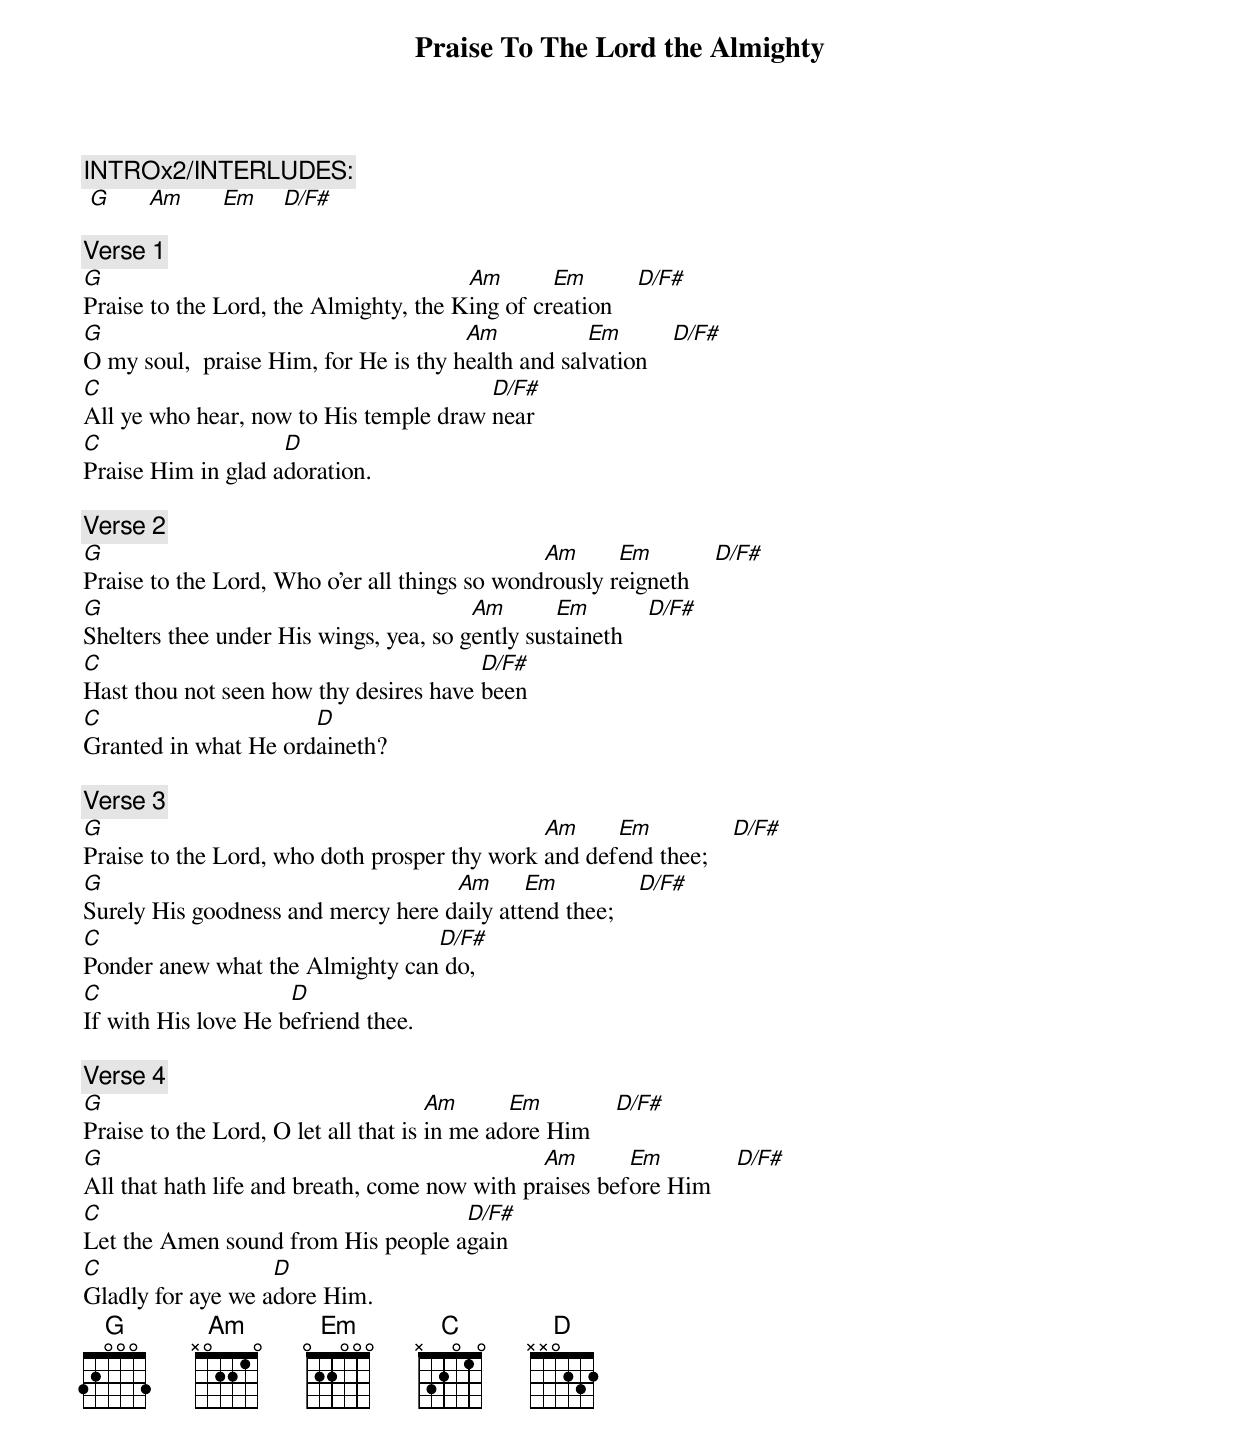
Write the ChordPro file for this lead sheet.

{title:Praise To The Lord the Almighty}
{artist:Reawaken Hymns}
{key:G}

{comment:INTROx2/INTERLUDES:}
 [G]      [Am]      [Em]    [D/F#]

{comment:Verse 1}
[G]Praise to the Lord, the Almighty, the K[Am]ing of cr[Em]eation    [D/F#]
[G]O my soul,  praise Him, for He is thy h[Am]ealth and sal[Em]vation    [D/F#]
[C]All ye who hear, now to His temple draw [D/F#]near
[C]Praise Him in glad a[D]doration.

{comment:Verse 2}
[G]Praise to the Lord, Who o’er all things so wond[Am]rously r[Em]eigneth    [D/F#]
[G]Shelters thee under His wings, yea, so g[Am]ently sus[Em]taineth    [D/F#]
[C]Hast thou not seen how thy desires have [D/F#]been
[C]Granted in what He ord[D]aineth?

{comment:Verse 3}
[G]Praise to the Lord, who doth prosper thy work [Am]and def[Em]end thee;    [D/F#]
[G]Surely His goodness and mercy here d[Am]aily att[Em]end thee;    [D/F#]
[C]Ponder anew what the Almighty can[D/F#] do,
[C]If with His love He b[D]efriend thee.

{comment:Verse 4}
[G]Praise to the Lord, O let all that is [Am]in me ad[Em]ore Him    [D/F#]
[G]All that hath life and breath, come now with pr[Am]aises bef[Em]ore Him    [D/F#]
[C]Let the Amen sound from His people a[D/F#]gain
[C]Gladly for aye we a[D]dore Him.
